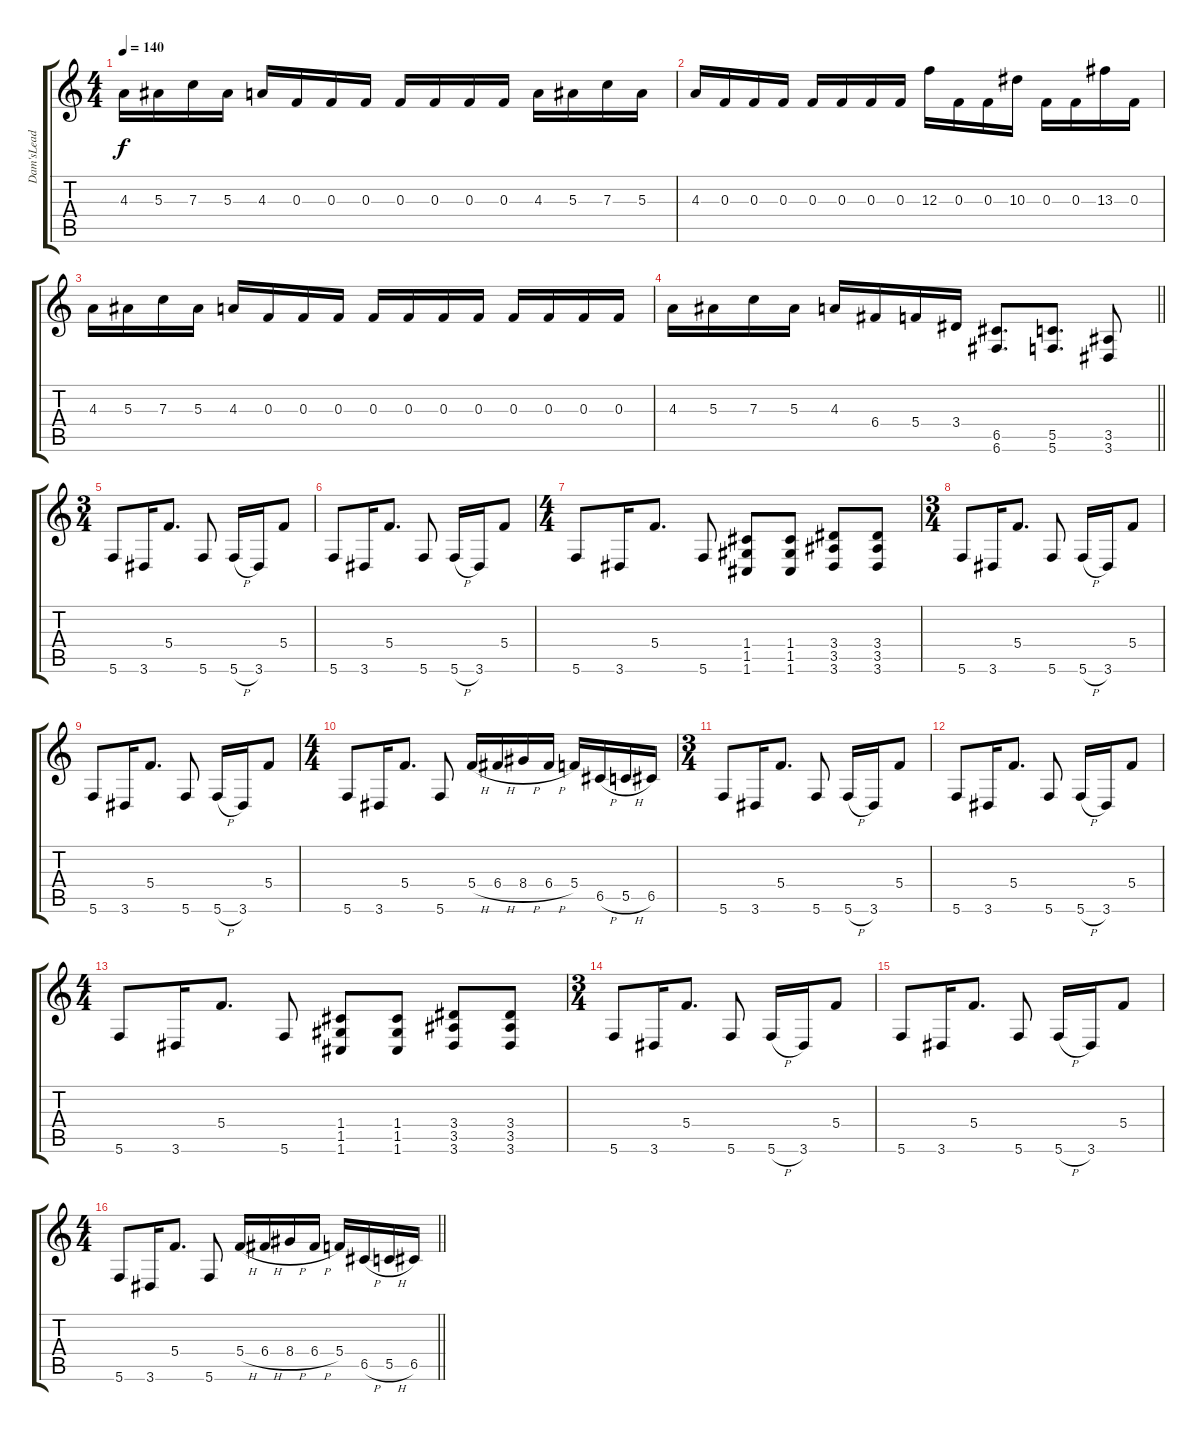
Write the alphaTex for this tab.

\track ("Dam'sLead" "Dam'sLead") {instrument distortionguitar}
\staff {score tabs}
\tuning (D4 A3 F3 C3 G2 C2) {hide}
\ts (4 4)
\tempo 140
\clef g2
\ks c
4.3.16{dy f} 5.3.16 7.3.16 5.3.16 4.3.16 0.3.16 0.3.16 0.3.16 0.3.16 0.3.16 0.3.16 0.3.16 4.3.16 5.3.16 7.3.16 5.3.16 |
4.3.16 0.3.16 0.3.16 0.3.16 0.3.16 0.3.16 0.3.16 0.3.16 12.3.16 0.3.16 0.3.16 10.3.16 0.3.16 0.3.16 13.3.16 0.3.16 |
4.3.16 5.3.16 7.3.16 5.3.16 4.3.16 0.3.16 0.3.16 0.3.16 0.3.16 0.3.16 0.3.16 0.3.16 0.3.16 0.3.16 0.3.16 0.3.16 |
\barLineRight lightlight
4.3.16 5.3.16 7.3.16 5.3.16 4.3.16 6.4.16 5.4.16 3.4.16 (6.5 6.6).8{d} (5.5 5.6).8{d} (3.5 3.6).8 |
\ts (3 4)
5.6.8 3.6.16 5.4.8{d} 5.6.8 5.6{h}.16 3.6.16 5.4.8 |
5.6.8 3.6.16 5.4.8{d} 5.6.8 5.6{h}.16 3.6.16 5.4.8 |
\ts (4 4)
5.6.8 3.6.16 5.4.8{d} 5.6.8 (1.4 1.5 1.6).8 (1.4 1.5 1.6).8 (3.4 3.5 3.6).8 (3.4 3.5 3.6).8 |
\ts (3 4)
5.6.8 3.6.16 5.4.8{d} 5.6.8 5.6{h}.16 3.6.16 5.4.8 |
5.6.8 3.6.16 5.4.8{d} 5.6.8 5.6{h}.16 3.6.16 5.4.8 |
\ts (4 4)
5.6.8 3.6.16 5.4.8{d} 5.6.8 5.4{h}.16 6.4{h}.16 8.4{h}.16 6.4{h}.16 5.4.16 6.5{h}.16 5.5{h}.16 6.5.16 |
\ts (3 4)
5.6.8 3.6.16 5.4.8{d} 5.6.8 5.6{h}.16 3.6.16 5.4.8 |
5.6.8 3.6.16 5.4.8{d} 5.6.8 5.6{h}.16 3.6.16 5.4.8 |
\ts (4 4)
5.6.8 3.6.16 5.4.8{d} 5.6.8 (1.4 1.5 1.6).8 (1.4 1.5 1.6).8 (3.4 3.5 3.6).8 (3.4 3.5 3.6).8 |
\ts (3 4)
5.6.8 3.6.16 5.4.8{d} 5.6.8 5.6{h}.16 3.6.16 5.4.8 |
5.6.8 3.6.16 5.4.8{d} 5.6.8 5.6{h}.16 3.6.16 5.4.8 |
\ts (4 4)
\barLineRight lightlight
5.6.8 3.6.16 5.4.8{d} 5.6.8 5.4{h}.16 6.4{h}.16 8.4{h}.16 6.4{h}.16 5.4.16 6.5{h}.16 5.5{h}.16 6.5.16
